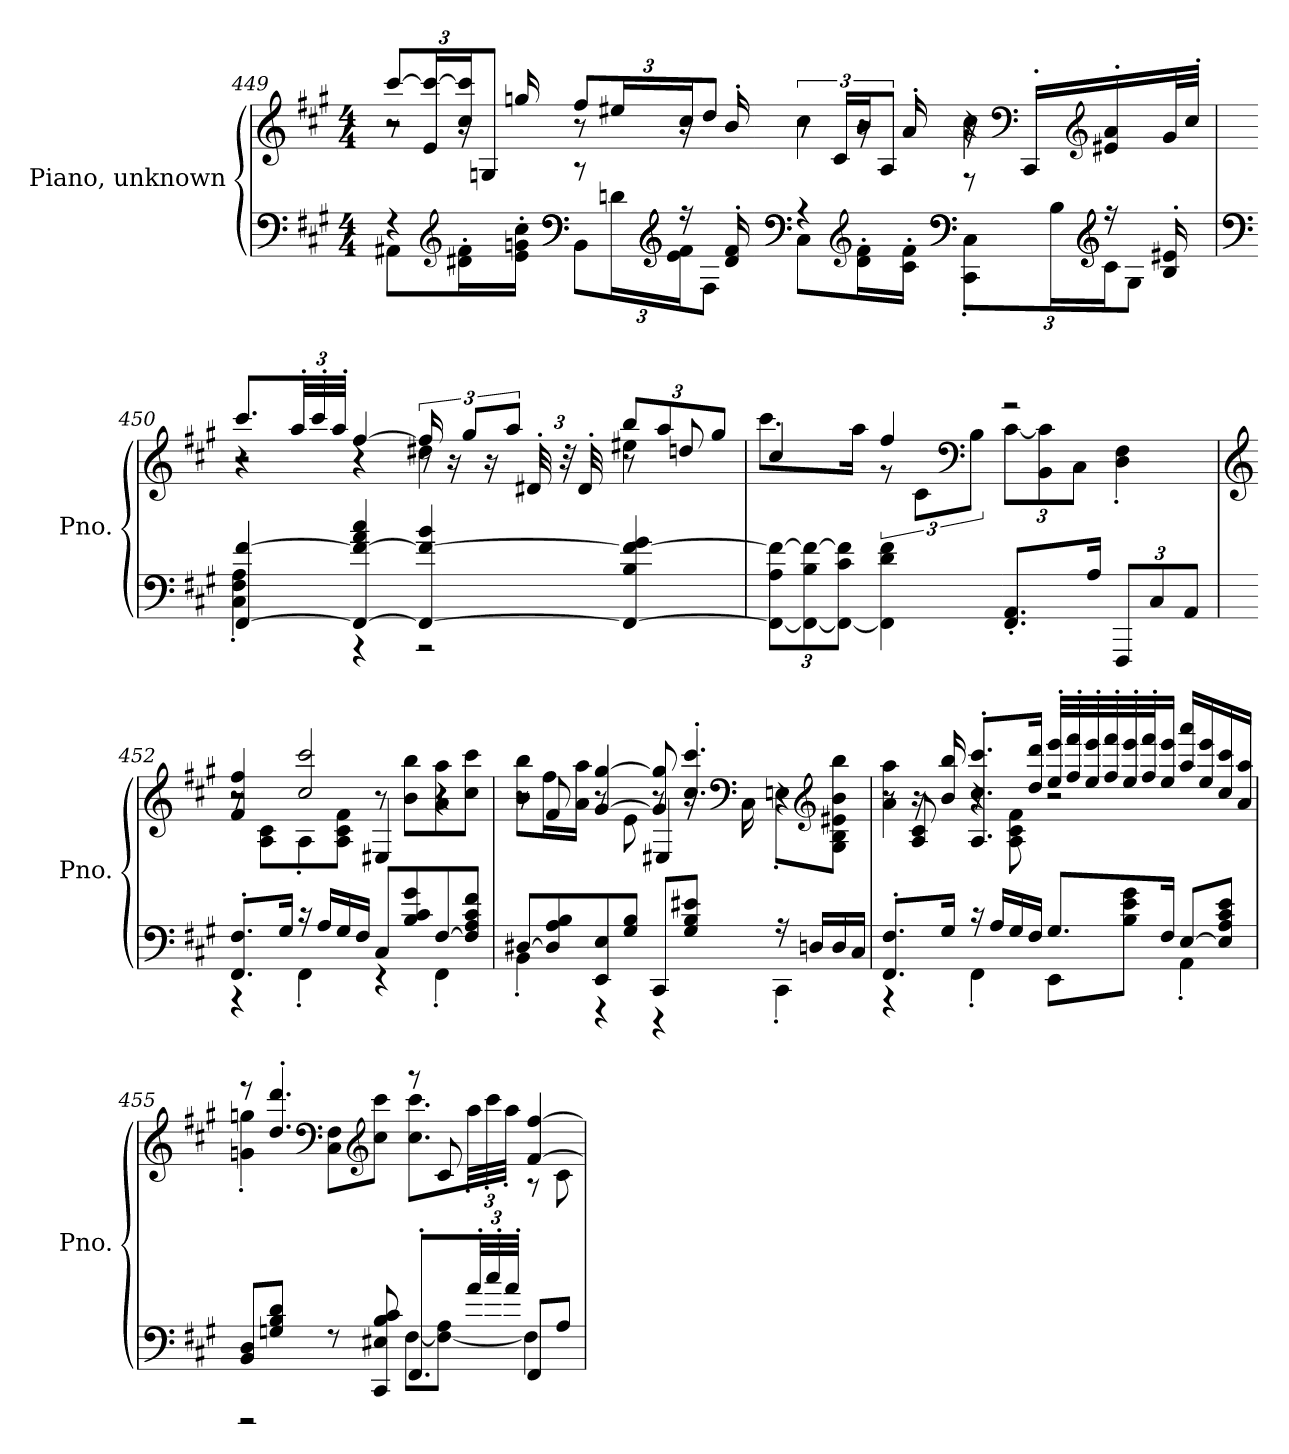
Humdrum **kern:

**kern	**kern
*part1	*part1
*staff2	*staff1
*I"Piano, unknown	*
*I'Pno.	*
!!LO:LB:g=z
*clefF4	*clefG2
*k[f#c#g#]	*k[f#c#g#]
*M4/4	*M4/4
=449	=449
*^	*^
*	*	*	*^
*	*	*	*	*Xbrackettup
4r	8AA#X\L	8r	2r	[12ccc#/L
.	.	.	.	24e/ 24ccc#/_L
*clefG2	*	*	*	*
.	16d#X\' 16f#\'L	16r	.	24cc#/ 24ccc#/]J
.	.	.	.	12Gn/J
.	16e\' 16gn\' 16cc#\'JJ	16ggn/	.	.
*clefF4	*	*	*	*
*	*Xbrackettup	*	*	*
8r	12BB\L	8r	.	12ff#/L
.	24dn\L	.	.	24ee#X/L
*clefG2	*	*	*	*
16r	24e\ 24f#\J	16r	.	24cc#/J
.	12F#\J	.	.	12dd/J
16d/' 16f#/'	.	16b'/	.	.
*clefF4	*	*	*	*
*	*	*	*	*brackettup
4r	8C#\L	8r	4cc#\	12r
.	.	.	.	24c#/LL
*clefG2	*	*	*	*
.	16d\' 16f#\'L	16r	.	24b/J
.	.	.	.	12A/J
.	16c#\' 16f#\'JJ	16a'/	.	.
*clefF4	*	*	*	*
8r	12CC#\' 12C#\'L	4r	4cc#\	16r
*	*	*clefF4	*	*
.	.	.	.	16CC#'/LL
.	24B\L	.	.	.
*clefG2	*	*clefG2	*	*
16r	24c#\J	.	.	16e#X/' 16a/'
.	12G#\J	.	.	.
16B/' 16e#X/'	.	.	.	32g#/L
.	.	.	.	32cc#'/JJJ
!!LO:LB:g=z	!!	!!
=450	=450	=450	=450	=450
*clefF4	*	*	*	*
[4FF#/ [4f#/	4C#\' 4F#\' 4A\'	8.ccc#/L	2r	4r
*	*	*Xbrackettup	*	*
.	.	48aa'/LL	.	.
.	.	48ccc#'/	.	.
.	.	48aa'/JJJ	.	.
4FF#/_ 4f#/_ 4a/ 4cc#/	4r	4r	.	[4ff#/
*	*	*brackettup	*	*
4FF#/_ 4f#/_ 4b/	2r	12r	4dd#X\	16ff#/]
.	.	.	.	16r
.	.	12gg#/L	.	.
.	.	.	.	16r
.	.	12aa/J	.	.
.	.	.	.	48d#X'/
.	.	.	.	48r
.	.	.	.	48d#'/
*	*	*Xbrackettup	*	*
4FF#/_ 4B/ 4f#/_ 4g#/	.	12bb/L	4ee#X\	8r
.	.	12aa/	.	.
.	.	.	.	8ddn/
.	.	12gg#/J	.	.
*v	*v	*	*	*
*	*	*v	*v
=451	=451	=451
12FF#\_ 12A\ 12f#\_L	4cc#/	8.ccc#\L
12FF#\_ 12B\ 12f#\_	.	.
12FF#\_ 12c#\ 12f#\]J	.	.
.	.	16aa\Jk
*	*	*brackettup
4FF#\] 4d\ 4f#\	4ff#/	12r
.	.	12c#\L
*	*clefF4	*
.	.	12B\J
*	*	*Xbrackettup
8.FF#/' 8.AA/'L	2r	[12c#\L
.	.	12BB\ 12c#\]
.	.	12C#\J
16A/Jk	.	.
12FFF#/L	.	4D\' 4F#\'
12C#/	.	.
12AA/J	.	.
*	*v	*v
!!LO:LB:g=z
=452	=452
*	*clefG2
*^	*^
*	*	*	*^
8.FF#/' 8.F#/'L	4r	4f#/ 4ff#/	8r	2r
.	.	.	8A\ 8c#\L	.
16G#/Jk	.	.	.	.
16r	4FF#'\	2cc#/ 2ccc#/	8A'\	.
16A/LL	.	.	.	.
16G#/	.	.	8A\ 8c#\ 8f#\J	.
16F#/JJ	.	.	.	.
8C#/L	4r	.	8r	4E#X/
8B/ 8c#/ 8g#/	.	.	8b\ 8bb\L	.
[8F#/	4FF#'\	4r	8a\ 8aa\	4r
8F#/] 8A/ 8c#/ 8f#/J	.	.	8cc#\ 8ccc#\J	.
=453	=453	=453	=453	=453
[8D#X/L	4BB'\	8r	8b\ 8bb\L	2r
8D#/] 8A/ 8B/	.	8f#/	16ff#\L	.
.	.	.	16a\ 16aa\JJ	.
8EE/ 8E/	4r	[4g#/ [4gg#/	8r	.
8G#/ 8B/J	.	.	8e\	.
8CC#/L	4r	8g#/] 8gg#/]	8r	4E#X/
8G#/ 8B/ 8e#X/J	.	4.cc#/' 4.ccc#/'	16r	.
*	*	*clefF4	*	*
.	.	.	16C#\	.
16r	4CC#'\	.	8En'\L	4r
16Dn/LL	.	.	.	.
*	*	*clefG2	*	*
16D/	.	.	8G#\ 8B\ 8e#X\ 8b\ 8bb\J	.
16C#/JJ	.	.	.	.
!!LO:LB:g=z	!!	!!
=454	=454	=454	=454	=454
8.FF#/' 8.F#/'L	4r	8r	4a\ 4aa\	8r
.	.	16r	.	8A/ 8c#/
16G#/Jk	.	16b/ 16bb/	.	.
16r	4FF#'\	8.A/' 8.cc#/' 8.ccc#/'L	8r	4r
16A/LL	.	.	.	.
16G#/	.	.	8A\ 8c#\ 8f#\	.
16F#/JJ	.	16dd/ 16ddd/Jk	.	.
8.G#/L	8EE\L	32ee/' 32eee/'LLL	2r	2r
.	.	32ff#/' 32fff#/'	.	.
.	.	32ee/' 32eee/'	.	.
.	.	32ff#/' 32fff#/'	.	.
.	8B\ 8e\ 8g#\J	32ee/' 32eee/'	.	.
.	.	32ff#/' 32fff#/'J	.	.
16F#/Jk	.	16ee/ 16eee/JJ	.	.
[8E/L	4AA'\	16aa/ 16aaa/LL	.	.
.	.	16ee/ 16eee/	.	.
8E/] 8A/ 8c#/ 8e/J	.	16cc#/ 16ccc#/	.	.
.	.	16a/ 16aa/JJ	.	.
*	*	*	*v	*v
=455	=455	=455	=455
8BB/ 8D/L	2r	8r	4gn\' 4ggn\'
8Gn/ 8B/ 8d/J	.	4.dd/' 4.ddd/'	.
*	*	*clefF4	*
8r	.	.	8C#\ 8F#\L
*	*	*clefG2	*
8CC#/ 8E#X/ 8B/ 8c#/	.	.	8cc#\ 8ccc#\J
8.FF#'/L	[8F#\L	8r	8.cc#\ 8.ccc#\L
.	8F#\_ 8A\J	8c#/	.
48a'/LL	.	.	48aa'\LL
48cc#'/	.	.	48ccc#'\
48a'/JJJ	.	.	48aa'\JJJ
8FF#/L	4F#\]	[4f#/ [4ff#/	8r
8A/J	.	.	8c#\
*v	*v	*	*
*	*v	*v
=	=
*-	*-
